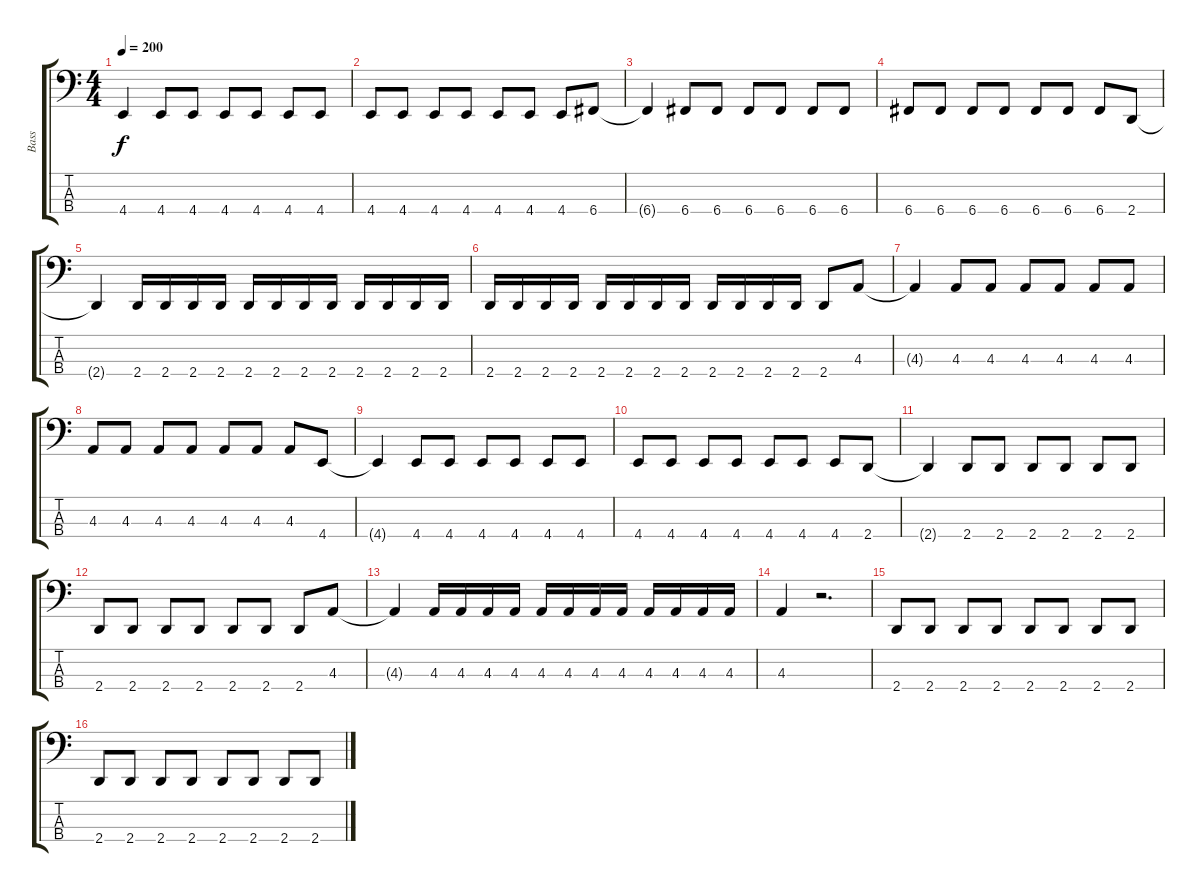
\track ("Bass" "Bass") {instrument electricbasspick}
\staff {score tabs}
\tuning (Eb2 Bb1 F1 C1) {hide}
\ts (4 4)
\tempo 200
\clef f4
\ks c
4.4{t}.4{dy f} 4.4.8 4.4.8 4.4.8 4.4.8 4.4.8 4.4.8 |
4.4.8 4.4.8 4.4.8 4.4.8 4.4.8 4.4.8 4.4.8 6.4.8 |
6.4{t}.4 6.4.8 6.4.8 6.4.8 6.4.8 6.4.8 6.4.8 |
6.4.8 6.4.8 6.4.8 6.4.8 6.4.8 6.4.8 6.4.8 2.4.8 |
2.4{t}.4 2.4.16 2.4.16 2.4.16 2.4.16 2.4.16 2.4.16 2.4.16 2.4.16 2.4.16 2.4.16 2.4.16 2.4.16 |
2.4.16 2.4.16 2.4.16 2.4.16 2.4.16 2.4.16 2.4.16 2.4.16 2.4.16 2.4.16 2.4.16 2.4.16 2.4.8 4.3.8 |
4.3{t}.4 4.3.8 4.3.8 4.3.8 4.3.8 4.3.8 4.3.8 |
4.3.8 4.3.8 4.3.8 4.3.8 4.3.8 4.3.8 4.3.8 4.4.8 |
4.4{t}.4 4.4.8 4.4.8 4.4.8 4.4.8 4.4.8 4.4.8 |
4.4.8 4.4.8 4.4.8 4.4.8 4.4.8 4.4.8 4.4.8 2.4.8 |
2.4{t}.4 2.4.8 2.4.8 2.4.8 2.4.8 2.4.8 2.4.8 |
2.4.8 2.4.8 2.4.8 2.4.8 2.4.8 2.4.8 2.4.8 4.3.8 |
4.3{t}.4 4.3.16 4.3.16 4.3.16 4.3.16 4.3.16 4.3.16 4.3.16 4.3.16 4.3.16 4.3.16 4.3.16 4.3.16 |
4.3.4 r.2{d} |
2.4.8 2.4.8 2.4.8 2.4.8 2.4.8 2.4.8 2.4.8 2.4.8 |
2.4.8 2.4.8 2.4.8 2.4.8 2.4.8 2.4.8 2.4.8 2.4.8
